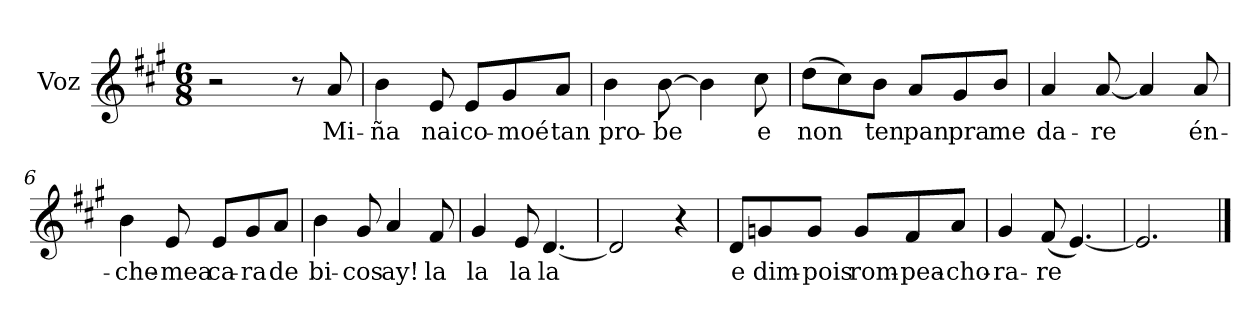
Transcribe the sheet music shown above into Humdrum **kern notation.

**kern	**text
*part1	*part1
*staff1	*staff1
*I"Voz	*
*clefG2	*
*k[f#c#g#]	*
*M6/8	*
*MM60	*
=1	=1
2r	.
8r	.
8a/	Mi-
=2	=2
4b\	-ña
8e/	nai
8e/L	co-
8g#/	-moé
8a/J	tan
=3	=3
4b\	pro-
[8b\	-be
4b\]	.
8cc#\	e
=4	=4
(8dd\L	non
8cc#\)	.
8b\J	ten
8a/L	pan
8g#/	pra
8b/J	me
=5	=5
4a/	da-
[8a/	-re
4a/]	.
8a/	én-
!!LO:LB:g=z
=6	=6
4b\	-che-
8e/	-mea
8e/L	ca-
8g#/	-ra
8a/J	de
=7	=7
4b\	bi-
8g#/	-cos
4a/	ay!
8f#/	la
=8	=8
4g#/	la
8e/	la
[4.d/	la
=9	=9
2d/]	.
4r	.
=10	=10
8d/L	e
8gn/	dim-
8g/J	-pois
8g/L	rom-
8f#/	-pea-
8a/J	-cho-
=11	=11
4g#/	-ra-
(8f#/	-re
[4.e/)	.
!!LO:LB:g=z
=12	=12
2.e/]	.
==	==
*-	*-
